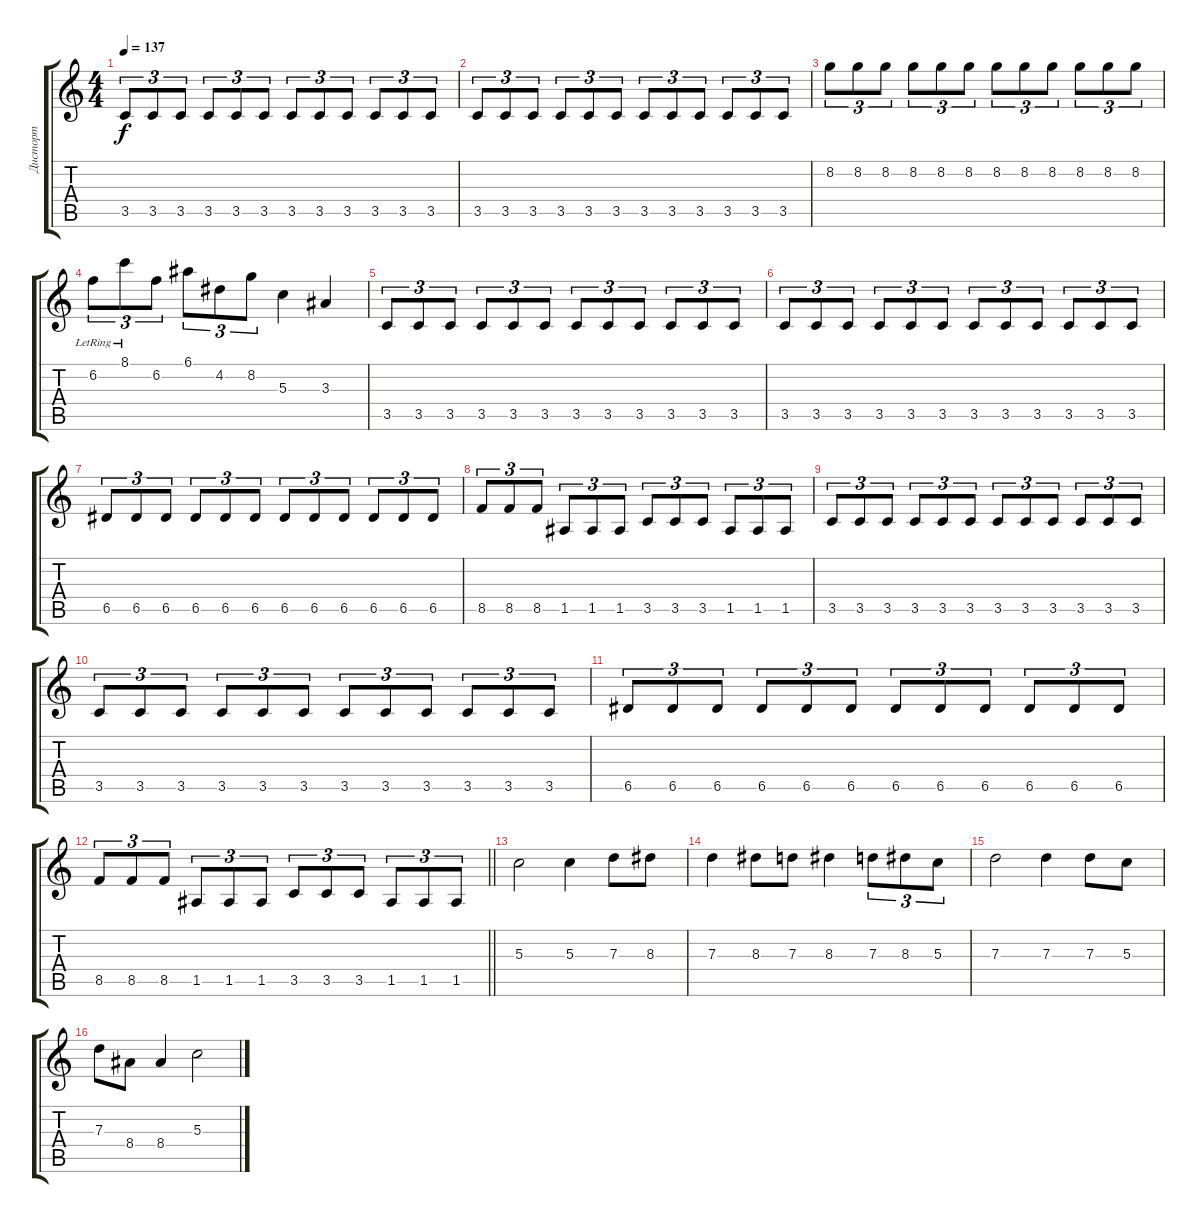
\track ("Дисторт" "Дисторт") {instrument distortionguitar}
\staff {score tabs}
\tuning (E4 B3 G3 D3 A2 E2) {hide}
\ts (4 4)
\tempo 137
\clef g2
\ks c
3.5.8{tu (3 2) dy f} 3.5.8{tu (3 2)} 3.5.8{tu (3 2)} 3.5.8{tu (3 2)} 3.5.8{tu (3 2)} 3.5.8{tu (3 2)} 3.5.8{tu (3 2)} 3.5.8{tu (3 2)} 3.5.8{tu (3 2)} 3.5.8{tu (3 2)} 3.5.8{tu (3 2)} 3.5.8{tu (3 2)} |
3.5.8{tu (3 2)} 3.5.8{tu (3 2)} 3.5.8{tu (3 2)} 3.5.8{tu (3 2)} 3.5.8{tu (3 2)} 3.5.8{tu (3 2)} 3.5.8{tu (3 2)} 3.5.8{tu (3 2)} 3.5.8{tu (3 2)} 3.5.8{tu (3 2)} 3.5.8{tu (3 2)} 3.5.8{tu (3 2)} |
8.2.8{tu (3 2)} 8.2.8{tu (3 2)} 8.2.8{tu (3 2)} 8.2.8{tu (3 2)} 8.2.8{tu (3 2)} 8.2.8{tu (3 2)} 8.2.8{tu (3 2)} 8.2.8{tu (3 2)} 8.2.8{tu (3 2)} 8.2.8{tu (3 2)} 8.2.8{tu (3 2)} 8.2.8{tu (3 2)} |
6.2{lr}.8{tu (3 2)} 8.1{lr}.8{tu (3 2)} 6.2.8{tu (3 2)} 6.1.8{tu (3 2)} 4.2.8{tu (3 2)} 8.2.8{tu (3 2)} 5.3.4 3.3.4 |
3.5.8{tu (3 2)} 3.5.8{tu (3 2)} 3.5.8{tu (3 2)} 3.5.8{tu (3 2)} 3.5.8{tu (3 2)} 3.5.8{tu (3 2)} 3.5.8{tu (3 2)} 3.5.8{tu (3 2)} 3.5.8{tu (3 2)} 3.5.8{tu (3 2)} 3.5.8{tu (3 2)} 3.5.8{tu (3 2)} |
3.5.8{tu (3 2)} 3.5.8{tu (3 2)} 3.5.8{tu (3 2)} 3.5.8{tu (3 2)} 3.5.8{tu (3 2)} 3.5.8{tu (3 2)} 3.5.8{tu (3 2)} 3.5.8{tu (3 2)} 3.5.8{tu (3 2)} 3.5.8{tu (3 2)} 3.5.8{tu (3 2)} 3.5.8{tu (3 2)} |
6.5.8{tu (3 2)} 6.5.8{tu (3 2)} 6.5.8{tu (3 2)} 6.5.8{tu (3 2)} 6.5.8{tu (3 2)} 6.5.8{tu (3 2)} 6.5.8{tu (3 2)} 6.5.8{tu (3 2)} 6.5.8{tu (3 2)} 6.5.8{tu (3 2)} 6.5.8{tu (3 2)} 6.5.8{tu (3 2)} |
8.5.8{tu (3 2)} 8.5.8{tu (3 2)} 8.5.8{tu (3 2)} 1.5.8{tu (3 2)} 1.5.8{tu (3 2)} 1.5.8{tu (3 2)} 3.5.8{tu (3 2)} 3.5.8{tu (3 2)} 3.5.8{tu (3 2)} 1.5.8{tu (3 2)} 1.5.8{tu (3 2)} 1.5.8{tu (3 2)} |
3.5.8{tu (3 2)} 3.5.8{tu (3 2)} 3.5.8{tu (3 2)} 3.5.8{tu (3 2)} 3.5.8{tu (3 2)} 3.5.8{tu (3 2)} 3.5.8{tu (3 2)} 3.5.8{tu (3 2)} 3.5.8{tu (3 2)} 3.5.8{tu (3 2)} 3.5.8{tu (3 2)} 3.5.8{tu (3 2)} |
3.5.8{tu (3 2)} 3.5.8{tu (3 2)} 3.5.8{tu (3 2)} 3.5.8{tu (3 2)} 3.5.8{tu (3 2)} 3.5.8{tu (3 2)} 3.5.8{tu (3 2)} 3.5.8{tu (3 2)} 3.5.8{tu (3 2)} 3.5.8{tu (3 2)} 3.5.8{tu (3 2)} 3.5.8{tu (3 2)} |
6.5.8{tu (3 2)} 6.5.8{tu (3 2)} 6.5.8{tu (3 2)} 6.5.8{tu (3 2)} 6.5.8{tu (3 2)} 6.5.8{tu (3 2)} 6.5.8{tu (3 2)} 6.5.8{tu (3 2)} 6.5.8{tu (3 2)} 6.5.8{tu (3 2)} 6.5.8{tu (3 2)} 6.5.8{tu (3 2)} |
\barLineRight lightlight
8.5.8{tu (3 2)} 8.5.8{tu (3 2)} 8.5.8{tu (3 2)} 1.5.8{tu (3 2)} 1.5.8{tu (3 2)} 1.5.8{tu (3 2)} 3.5.8{tu (3 2)} 3.5.8{tu (3 2)} 3.5.8{tu (3 2)} 1.5.8{tu (3 2)} 1.5.8{tu (3 2)} 1.5.8{tu (3 2)} |
5.3.2 5.3.4 7.3.8 8.3.8 |
7.3.4 8.3.8 7.3.8 8.3.4 7.3.8{tu (3 2)} 8.3.8{tu (3 2)} 5.3.8{tu (3 2)} |
7.3.2 7.3.4 7.3.8 5.3.8 |
7.3.8 8.4.8 8.4.4 5.3.2
